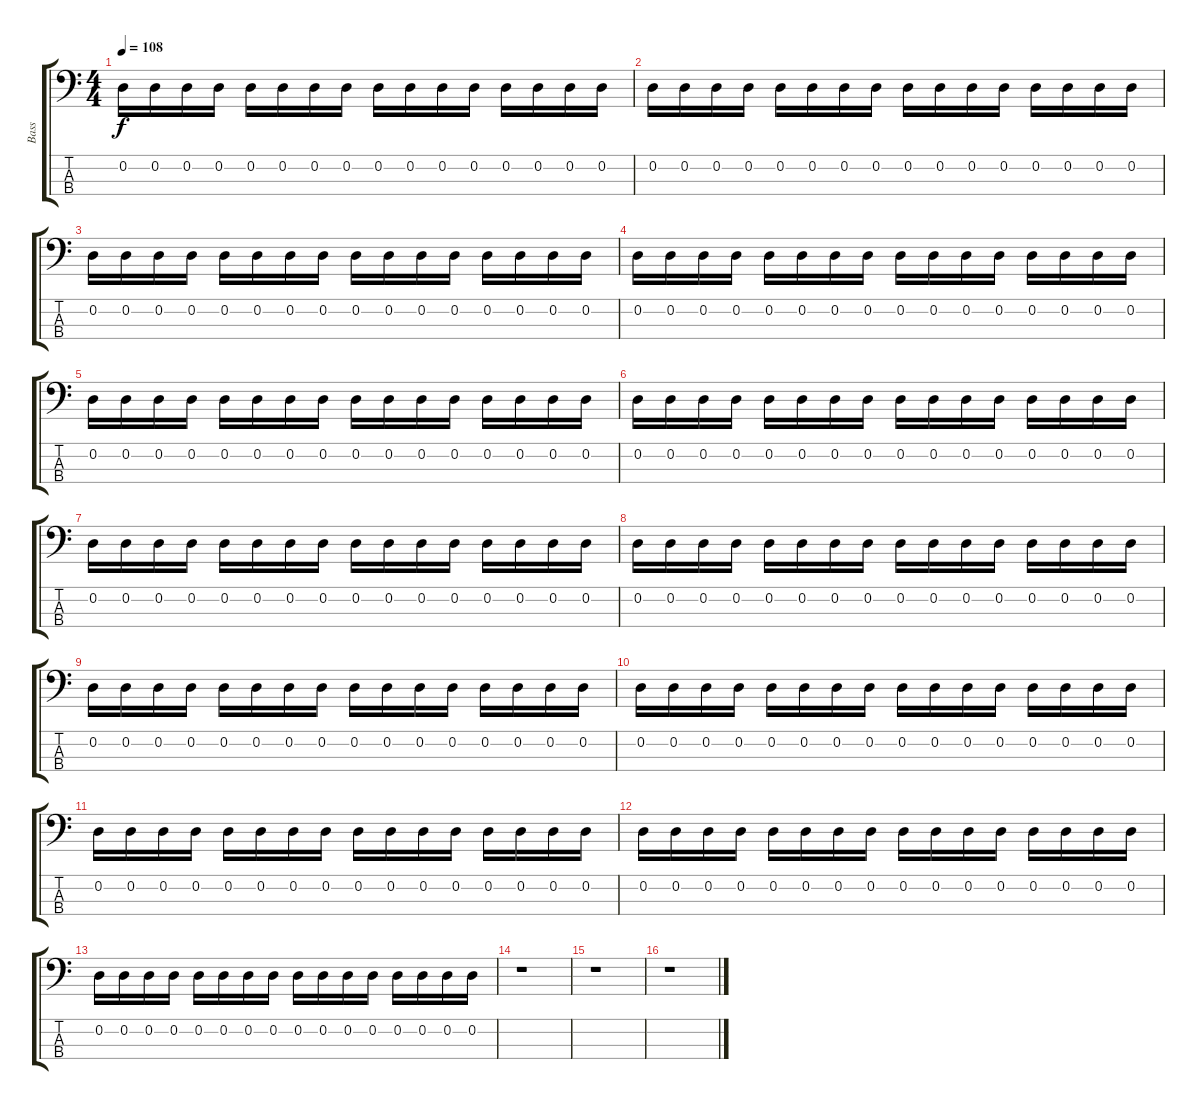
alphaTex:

\track ("Bass" "Bass") {instrument slapbass2}
\staff {score tabs}
\tuning (G2 D2 A1 D1) {hide}
\ts (4 4)
\tempo 108
\clef f4
\ks c
0.2.16{dy f} 0.2.16 0.2.16 0.2.16 0.2.16 0.2.16 0.2.16 0.2.16 0.2.16 0.2.16 0.2.16 0.2.16 0.2.16 0.2.16 0.2.16 0.2.16 |
0.2.16 0.2.16 0.2.16 0.2.16 0.2.16 0.2.16 0.2.16 0.2.16 0.2.16 0.2.16 0.2.16 0.2.16 0.2.16 0.2.16 0.2.16 0.2.16 |
0.2.16 0.2.16 0.2.16 0.2.16 0.2.16 0.2.16 0.2.16 0.2.16 0.2.16 0.2.16 0.2.16 0.2.16 0.2.16 0.2.16 0.2.16 0.2.16 |
0.2.16 0.2.16 0.2.16 0.2.16 0.2.16 0.2.16 0.2.16 0.2.16 0.2.16 0.2.16 0.2.16 0.2.16 0.2.16 0.2.16 0.2.16 0.2.16 |
0.2.16 0.2.16 0.2.16 0.2.16 0.2.16 0.2.16 0.2.16 0.2.16 0.2.16 0.2.16 0.2.16 0.2.16 0.2.16 0.2.16 0.2.16 0.2.16 |
0.2.16 0.2.16 0.2.16 0.2.16 0.2.16 0.2.16 0.2.16 0.2.16 0.2.16 0.2.16 0.2.16 0.2.16 0.2.16 0.2.16 0.2.16 0.2.16 |
0.2.16 0.2.16 0.2.16 0.2.16 0.2.16 0.2.16 0.2.16 0.2.16 0.2.16 0.2.16 0.2.16 0.2.16 0.2.16 0.2.16 0.2.16 0.2.16 |
0.2.16 0.2.16 0.2.16 0.2.16 0.2.16 0.2.16 0.2.16 0.2.16 0.2.16 0.2.16 0.2.16 0.2.16 0.2.16 0.2.16 0.2.16 0.2.16 |
0.2.16 0.2.16 0.2.16 0.2.16 0.2.16 0.2.16 0.2.16 0.2.16 0.2.16 0.2.16 0.2.16 0.2.16 0.2.16 0.2.16 0.2.16 0.2.16 |
0.2.16 0.2.16 0.2.16 0.2.16 0.2.16 0.2.16 0.2.16 0.2.16 0.2.16 0.2.16 0.2.16 0.2.16 0.2.16 0.2.16 0.2.16 0.2.16 |
0.2.16 0.2.16 0.2.16 0.2.16 0.2.16 0.2.16 0.2.16 0.2.16 0.2.16 0.2.16 0.2.16 0.2.16 0.2.16 0.2.16 0.2.16 0.2.16 |
0.2.16 0.2.16 0.2.16 0.2.16 0.2.16 0.2.16 0.2.16 0.2.16 0.2.16 0.2.16 0.2.16 0.2.16 0.2.16 0.2.16 0.2.16 0.2.16 |
0.2.16 0.2.16 0.2.16 0.2.16 0.2.16 0.2.16 0.2.16 0.2.16 0.2.16 0.2.16 0.2.16 0.2.16 0.2.16 0.2.16 0.2.16 0.2.16 |
r.1 |
r.1 |
r.1
